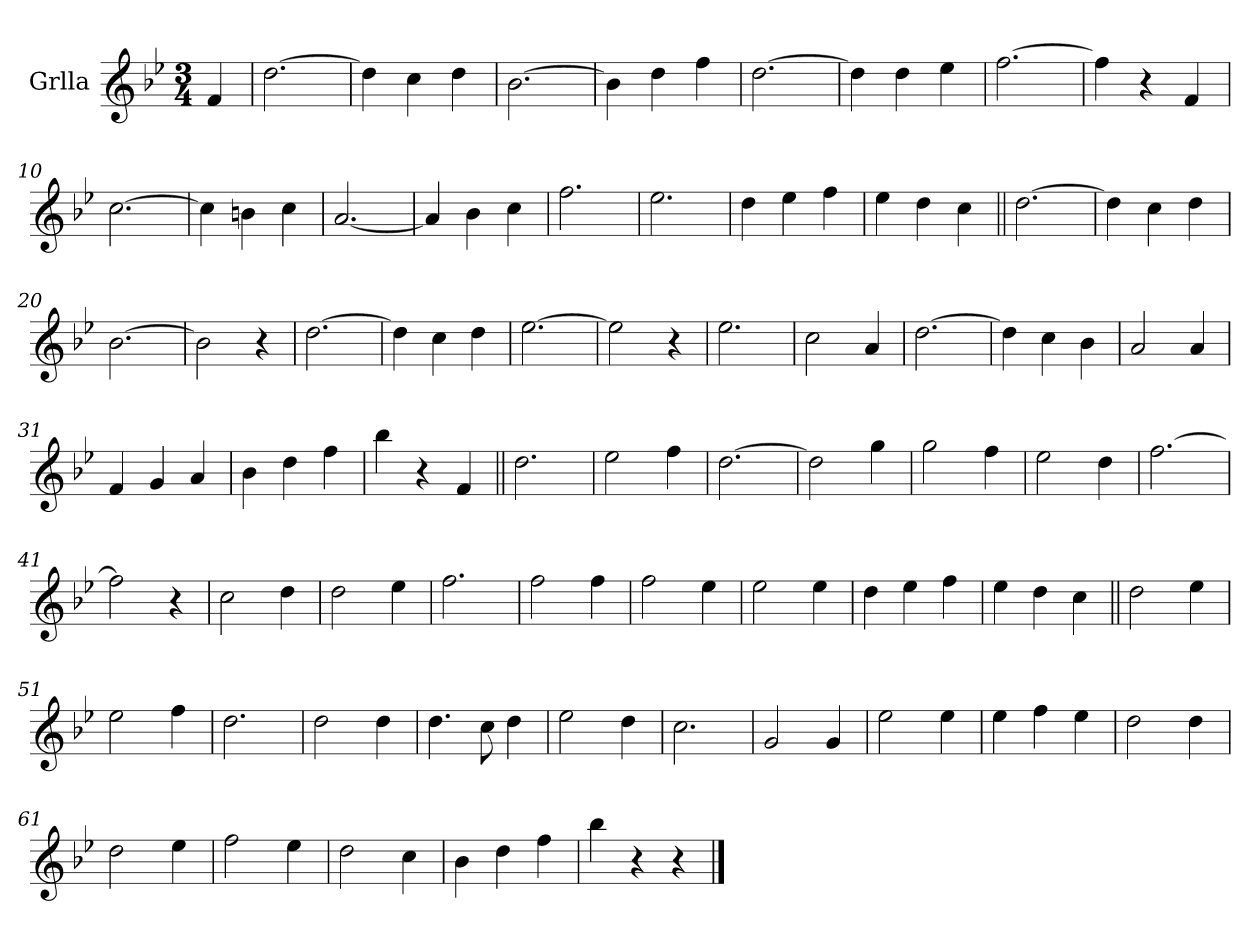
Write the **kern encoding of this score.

**kern
*part1
*staff1
*I"Grlla
*I'Gr.
*clefG2
*k[b-e-]
*M3/4
*MM170
=1
4f/
=2
[2.dd\
=3
4dd\]
4cc\
4dd\
=4
[2.b-\
=5
4b-\]
4dd\
4ff\
=6
[2.dd\
=7
4dd\]
4dd\
4ee-\
=8
[2.ff\
=9
4ff\]
4r
4f/
=10
[2.cc\
=11
4cc\]
4bn\
4cc\
=12
[2.a/
!!LO:LB:g=z
=13
4a/]
4b-\
4cc\
=14
2.ff\
=15
2.ee-\
=16
4dd\
4ee-\
4ff\
=17
4ee-\
4dd\
4cc\
=18||
[2.dd\
=19
4dd\]
4cc\
4dd\
=20
[2.b-\
=21
2b-\]
4r
=22
[2.dd\
=23
4dd\]
4cc\
4dd\
=24
[2.ee-\
=25
2ee-\]
4r
!!LO:LB:g=z
=26
2.ee-\
=27
2cc\
4a/
=28
[2.dd\
=29
4dd\]
4cc\
4b-\
=30
2a/
4a/
=31
4f/
4g/
4a/
=32
4b-\
4dd\
4ff\
=33
4bb-\
4r
4f/
=34||
2.dd\
=35
2ee-\
4ff\
=36
[2.dd\
=37
2dd\]
4gg\
=38
2gg\
4ff\
!!LO:LB:g=z
=39
2ee-\
4dd\
=40
[2.ff\
=41
2ff\]
4r
=42
2cc\
4dd\
=43
2dd\
4ee-\
=44
2.ff\
=45
2ff\
4ff\
=46
2ff\
4ee-\
=47
2ee-\
4ee-\
=48
4dd\
4ee-\
4ff\
=49
4ee-\
4dd\
4cc\
=50||
2dd\
4ee-\
=51
2ee-\
4ff\
=52
2.dd\
!!LO:LB:g=z
=53
2dd\
4dd\
=54
4.dd\
8cc\
4dd\
=55
2ee-\
4dd\
=56
2.cc\
=57
2g/
4g/
=58
2ee-\
4ee-\
=59
4ee-\
4ff\
4ee-\
=60
2dd\
4dd\
=61
2dd\
4ee-\
=62
2ff\
4ee-\
=63
2dd\
4cc\
=64
4b-\
4dd\
4ff\
=65
4bb-\
4r
4r
==
*-
